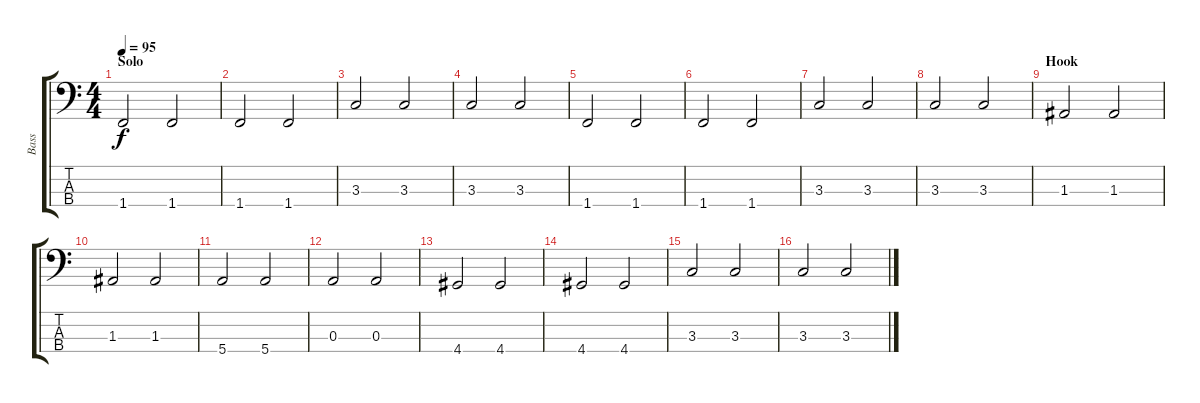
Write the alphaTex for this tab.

\track ("Bass" "Bass") {instrument electricbassfinger}
\staff {score tabs}
\tuning (G2 D2 A1 E1) {hide}
\ts (4 4)
\section ("" "Solo")
\tempo 95
\clef f4
\ks c
1.4.2{dy f} 1.4.2 |
1.4.2 1.4.2 |
3.3.2 3.3.2 |
3.3.2 3.3.2 |
1.4.2 1.4.2 |
1.4.2 1.4.2 |
3.3.2 3.3.2 |
3.3.2 3.3.2 |
\section ("" "Hook")
1.3.2 1.3.2 |
1.3.2 1.3.2 |
5.4.2 5.4.2 |
0.3.2 0.3.2 |
4.4.2 4.4.2 |
4.4.2 4.4.2 |
3.3.2 3.3.2 |
3.3.2 3.3.2
